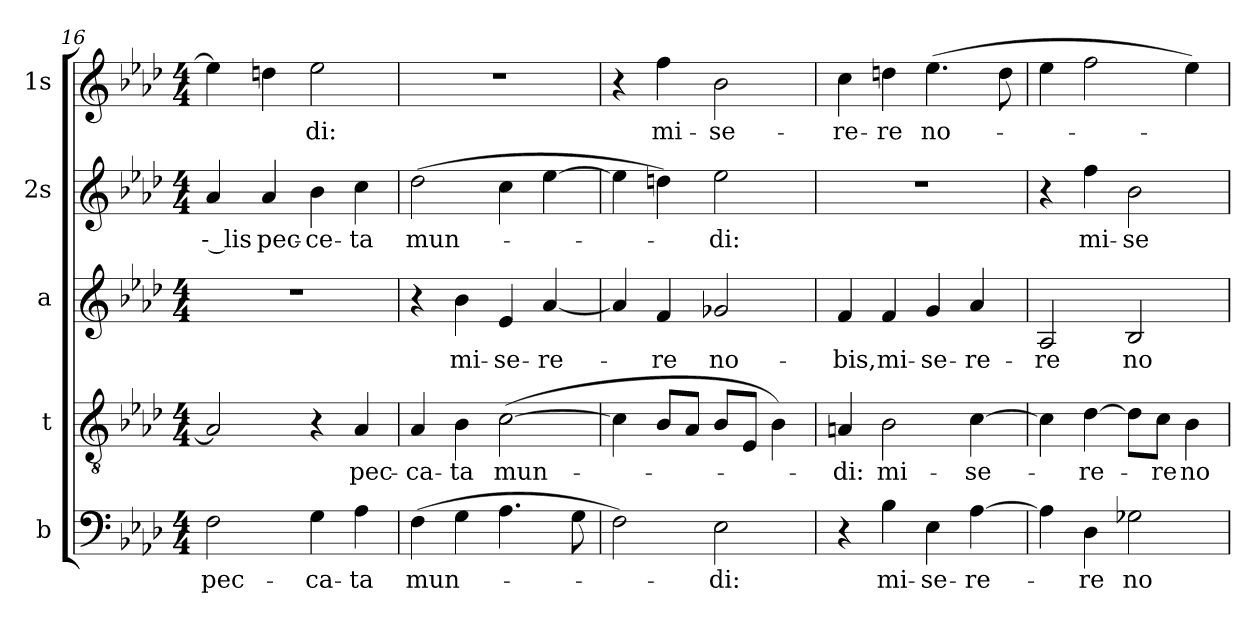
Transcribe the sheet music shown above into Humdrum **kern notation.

**kern	**text	**kern	**text	**kern	**text	**kern	**text	**kern	**text
*part5	*part5	*part4	*part4	*part3	*part3	*part2	*part2	*part1	*part1
*staff5	*staff5	*staff4	*staff4	*staff3	*staff3	*staff2	*staff2	*staff1	*staff1
*I"b	*	*I"t	*	*I"a	*	*I"2s	*	*I"1s	*
!!LO:LB:g=z
*clefF4	*	*clefGv2	*	*clefG2	*	*clefG2	*	*clefG2	*
*	*	*ITrd7c12	*	*	*	*	*	*	*
*k[b-e-a-d-]	*	*k[b-e-a-d-]	*	*k[b-e-a-d-]	*	*k[b-e-a-d-]	*	*k[b-e-a-d-]	*
*f:	*	*f:	*	*f:	*	*f:	*	*f:	*
*M4/4	*	*M4/4	*	*M4/4	*	*M4/4	*	*M4/4	*
=16	=16	=16	=16	=16	=16	=16	=16	=16	=16
!	!LO:LY:b:color=#000000	!	!	!	!	!	!	!	!
!	!	!	!	!	!	!	!LO:LY:b:color=#000000	!	!
2Fi\	pec-	2AA-i/]	.	1r	.	4a-i/	-- lis	4ee-i\]	.
!	!	!	!	!	!	!	!LO:LY:b:color=#000000	!	!
.	.	.	.	.	.	4a-i/	pec-	4ddni\	.
!	!LO:LY:b:color=#000000	!	!	!	!	!	!	!	!
!	!	!	!	!	!	!	!LO:LY:b:color=#000000	!	!
!	!	!	!	!	!	!	!	!	!LO:LY:b:color=#000000
4Gi\	-ca-	4r	.	.	.	4b-i\	-ce-	2ee-i\	-di:
!	!LO:LY:b:color=#000000	!	!	!	!	!	!	!	!
!	!	!	!LO:LY:b:color=#000000	!	!	!	!	!	!
!	!	!	!	!	!	!	!LO:LY:b:color=#000000	!	!
4A-i\	-ta	4AA-i/	pec-	.	.	4cci\	-ta	.	.
=17	=17	=17	=17	=17	=17	=17	=17	=17	=17
!	!LO:LY:b:color=#000000	!	!	!	!	!	!	!	!
!	!	!	!LO:LY:b:color=#000000	!	!	!	!	!	!
!	!	!	!	!	!	!	!LO:LY:b:color=#000000	!	!
(4Fi\	mun-	4AA-i/	-ca-	4r	.	(2dd-i\	mun-	1r	.
!	!	!	!LO:LY:b:color=#000000	!	!	!	!	!	!
!	!	!	!	!	!LO:LY:b:color=#000000	!	!	!	!
4Gi\	.	4BB-i\	-ta	4b-i\	mi-	.	.	.	.
!	!	!	!LO:LY:b:color=#000000	!	!	!	!	!	!
!	!	!	!	!	!LO:LY:b:color=#000000	!	!	!	!
4.A-i\	.	([2Ci\	mun-	4e-i/	-se-	4cci\	.	.	.
!	!	!	!	!	!LO:LY:b:color=#000000	!	!	!	!
.	.	.	.	[4a-i/	-re-	[4ee-i\	.	.	.
8Gi\	.	.	.	.	.	.	.	.	.
=18	=18	=18	=18	=18	=18	=18	=18	=18	=18
2Fi\)	.	4Ci\]	.	4a-i/]	.	4ee-i\]	.	4r	.
!	!	!	!	!	!LO:LY:b:color=#000000	!	!	!	!
!	!	!	!	!	!	!	!	!	!LO:LY:b:color=#000000
.	.	8BB-i/L	.	4fi/	-re	4ddni\)	.	4ffi\	mi-
.	.	8AA-i/J	.	.	.	.	.	.	.
!	!LO:LY:b:color=#000000	!	!	!	!	!	!	!	!
!	!	!	!	!	!LO:LY:b:color=#000000	!	!	!	!
!	!	!	!	!	!	!	!LO:LY:b:color=#000000	!	!
!	!	!	!	!	!	!	!	!	!LO:LY:b:color=#000000
2E-i\	-di:	8BB-i/L	.	2g-Xi/	no-	2ee-i\	-di:	2b-i\	-se-
.	.	8EE-i/J	.	.	.	.	.	.	.
.	.	4BB-i\)	.	.	.	.	.	.	.
=19	=19	=19	=19	=19	=19	=19	=19	=19	=19
!	!	!	!LO:LY:b:color=#000000	!	!	!	!	!	!
!	!	!	!	!	!LO:LY:b:color=#000000	!	!	!	!
!	!	!	!	!	!	!	!	!	!LO:LY:b:color=#000000
4r	.	4AAni/	-di:	4fi/	-bis,	1r	.	4cci\	-re-
!	!LO:LY:b:color=#000000	!	!	!	!	!	!	!	!
!	!	!	!LO:LY:b:color=#000000	!	!	!	!	!	!
!	!	!	!	!	!LO:LY:b:color=#000000	!	!	!	!
!	!	!	!	!	!	!	!	!	!LO:LY:b:color=#000000
4B-i\	mi-	2BB-i\	mi-	4fi/	mi-	.	.	4ddni\	-re
!	!LO:LY:b:color=#000000	!	!	!	!	!	!	!	!
!	!	!	!	!	!LO:LY:b:color=#000000	!	!	!	!
!	!	!	!	!	!	!	!	!	!LO:LY:b:color=#000000
4E-i\	-se-	.	.	4gi/	-se-	.	.	(4.ee-i\	no-
!	!LO:LY:b:color=#000000	!	!	!	!	!	!	!	!
!	!	!	!LO:LY:b:color=#000000	!	!	!	!	!	!
!	!	!	!	!	!LO:LY:b:color=#000000	!	!	!	!
[4A-i\	-re-	[4Ci\	-se-	4a-i/	-re-	.	.	.	.
.	.	.	.	.	.	.	.	8ddi\	.
=20	=20	=20	=20	=20	=20	=20	=20	=20	=20
!	!	!	!	!	!LO:LY:b:color=#000000	!	!	!	!
4A-i\]	.	4Ci\]	.	2A-i/	-re	4r	.	4ee-i\	.
!	!LO:LY:b:color=#000000	!	!	!	!	!	!	!	!
!	!	!	!LO:LY:b:color=#000000	!	!	!	!	!	!
!	!	!	!	!	!	!	!LO:LY:b:color=#000000	!	!
4D-i\	-re	[4D-i\	-re-	.	.	4ffi\	mi-	2ffi\	.
!	!LO:LY:b:color=#000000	!	!	!	!	!	!	!	!
!	!	!	!	!	!LO:LY:b:color=#000000	!	!	!	!
!	!	!	!	!	!	!	!LO:LY:b:color=#000000	!	!
2G-Xi\	no-	8D-i\L]	.	2B-i/	no-	2b-i\	-se-	.	.
!	!	!	!LO:LY:b:color=#000000	!	!	!	!	!	!
.	.	8Ci\J	-re	.	.	.	.	.	.
!	!	!	!LO:LY:b:color=#000000	!	!	!	!	!	!
.	.	4BB-i\	no-	.	.	.	.	4ee-i\)	.
=	=	=	=	=	=	=	=	=	=
*-	*-	*-	*-	*-	*-	*-	*-	*-	*-
